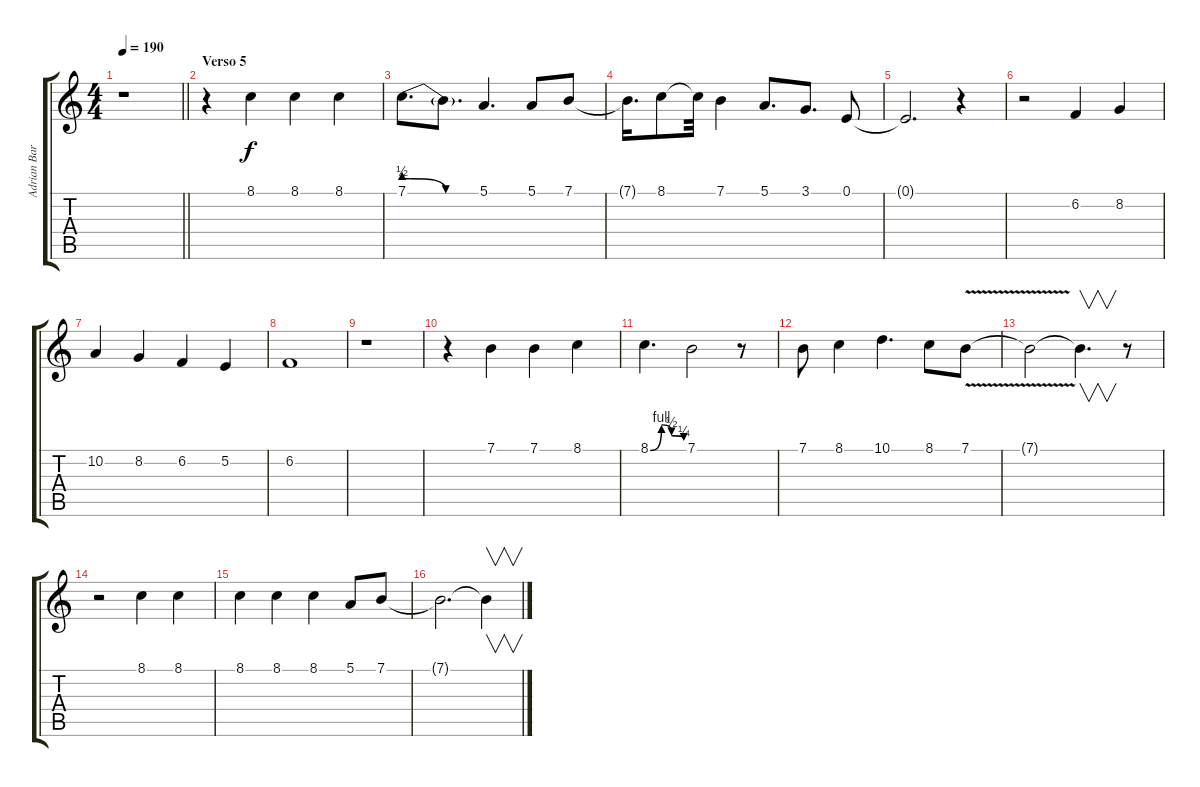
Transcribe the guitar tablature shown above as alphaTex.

\track ("Adrian Barilari" "Adrian Bar") {instrument baritonesax}
\staff {score tabs}
\tuning (E4 B3 G3 D3 A2 E2) {hide}
\ts (4 4)
\tempo 190
\clef g2
\barLineRight lightlight
\ks c
r.1{dy f} |
\section ("" "Verso 5")
r.4 8.1.4 8.1.4 8.1.4 |
7.1{be (custom 0 2 5 2 33 0 60 0)}.8{d} 7.1{t}.8{d} 5.1.4{d} 5.1.8 7.1.8 |
7.1{t}.16{d} 8.1.8 8.1{t}.32 7.1.4 5.1.8{d} 3.1.8{d} 0.1.8 |
0.1{t}.2{d} r.4 |
r.2 6.2.4 8.2.4 |
10.2.4 8.2.4 6.2.4 5.2.4 |
6.2.1 |
r.1 |
r.4 7.1.4 7.1.4 8.1.4 |
8.1{be (custom 0 0 20 4 38 2 60 1)}.4{d} 7.1.2 r.8 |
7.1.8 8.1.4 10.1.4{d} 8.1.8 7.1{v}.8 |
7.1{t}.2 7.1{t}.4{v d} r.8 |
r.2 8.1.4 8.1.4 |
8.1.4 8.1.4 8.1.4 5.1.8 7.1.8 |
7.1{t}.2{d} 7.1{t}.4{v}
